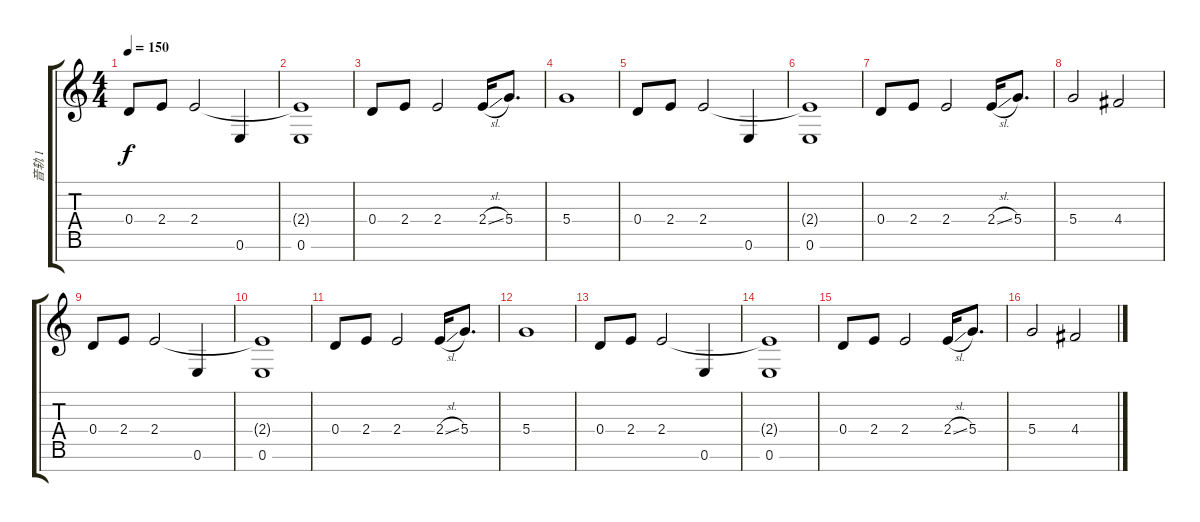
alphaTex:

\track ("音轨 1" "音轨 1") {instrument distortionguitar}
\staff {score tabs}
\tuning (E4 B3 G3 D3 A2 E2 B1) {hide}
\ts (4 4)
\tempo 150
\clef g2
\ks c
0.4.8{dy f} 2.4.8 2.4.2 0.6.4 |
(2.4{t} 0.6).1 |
0.4.8 2.4.8 2.4.2 2.4{sl}.16 5.4.8{d} |
5.4.1 |
0.4.8 2.4.8 2.4.2 0.6.4 |
(2.4{t} 0.6).1 |
0.4.8 2.4.8 2.4.2 2.4{sl}.16 5.4.8{d} |
5.4.2 4.4.2 |
0.4.8 2.4.8 2.4.2 0.6.4 |
(2.4{t} 0.6).1 |
0.4.8 2.4.8 2.4.2 2.4{sl}.16 5.4.8{d} |
5.4.1 |
0.4.8 2.4.8 2.4.2 0.6.4 |
(2.4{t} 0.6).1 |
0.4.8 2.4.8 2.4.2 2.4{sl}.16 5.4.8{d} |
5.4.2 4.4.2
